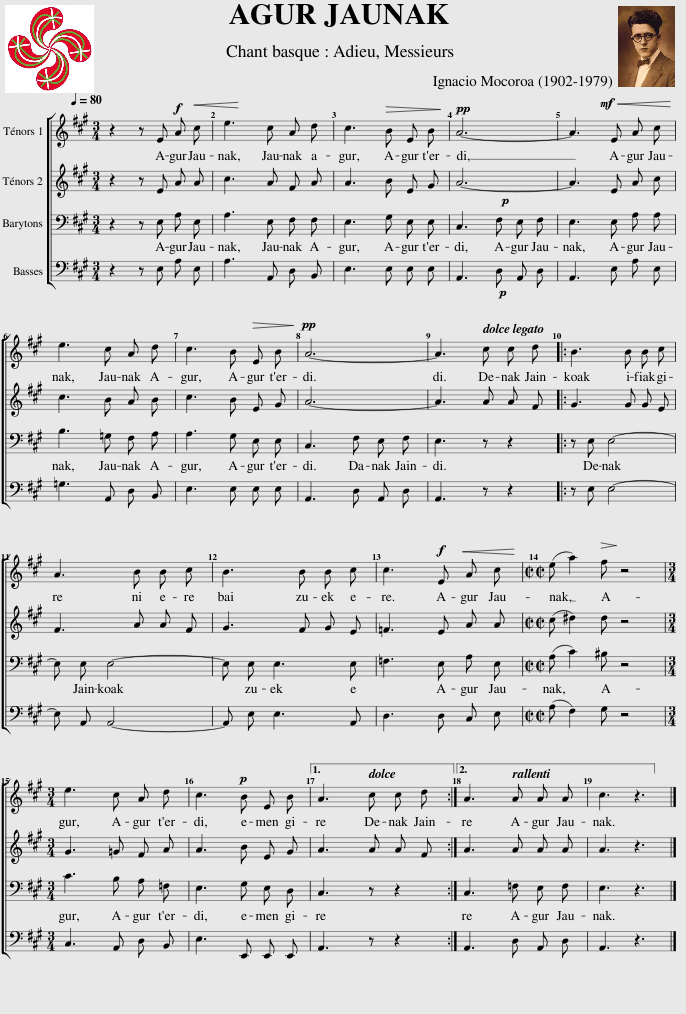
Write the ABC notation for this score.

X:1
%%score [ 1 2 3 4 ]
L:1/8
Q:1/4=80
M:3/4
I:linebreak $
K:A
V:1 treble
V:2 treble
V:3 bass
V:4 bass
V:1
 z2 z!<(! E!f! A c!<)! | e3 c A d | c3!>(! B E B!>)! |!pp! A6- | A3!mf!!<(! E A c!<)! |$ %5
 e3 c A d | c3 B!>(! E B!>)! |!pp! A6- | A3 c c d |: B3 B B c |$ %10
 A3 B B c | B3 B B c | c3!f! E!<(! A c!<)! |[M:2/2] (e a2)!>(! f!>)! z4 |$[M:3/4] e3 c A d | %15
 c3!p! B E B |1 A3 c c d :|2 A3 A A A || c3 z3 |] %19
V:2
 z2 z E A A | c3 A F A | A3 B E G | A6- | A3 E A c |$ %5
 c3 B A B | c3 B E G | A6- | A3 A A F |: G3 G G E |$ %10
 F3 A A F | G3 F G E | =F3 E A A |[M:2/2] (c ^d2) d z4 |$[M:3/4] G3 =G F A | %15
 A3 B E G |1 A3 A A F :|2 A3 A A A || A3 z3 |] %19
V:3
 z2 z E, A, E, | A,3 E, F, F, | E,3 G, E, E, | C,3!p! F, E, F, | E,3 E, A, A, |$ %5
 B,3 =G, F, A, | A,3 G, E, E, | C,3 F, E, F, | E,3 z z2 |: z E, E,4- |$ %10
 E, E, E,4- | E, E, E,3 E, | =F,3 E, A, E, |[M:2/2] (A, C2) ^B, z4 |$[M:3/4] C3 B, A, =F, | %15
 E,3 G, E, D, |1 C,3 z z2 :|2 C,3 =F, E, F, || E,3 z3 |] %19
V:4
 z2 z E, A, E, | A,3 A,, D, B,, | E,3 E, E, E, | A,,3!p! D, A,, D, | A,,3 E, A, E, |$ %5
 =G,3 A,, D, B,, | E,3 E, E, E, | A,,3 D, A,, D, | A,,3 z z2 |: z E, E,4- |$ %10
 E, A,, A,,4- | A,, E, E,3 A,, | D,3 D, C, E, |[M:2/2] (A, F,2) G, z4 |$[M:3/4] C,3 A,, D, B,, | %15
 E,3 E,, E,, E,, |1 A,,3 z z2 :|2 A,,3 D, A,, D, || A,,3 z3 |] %19
